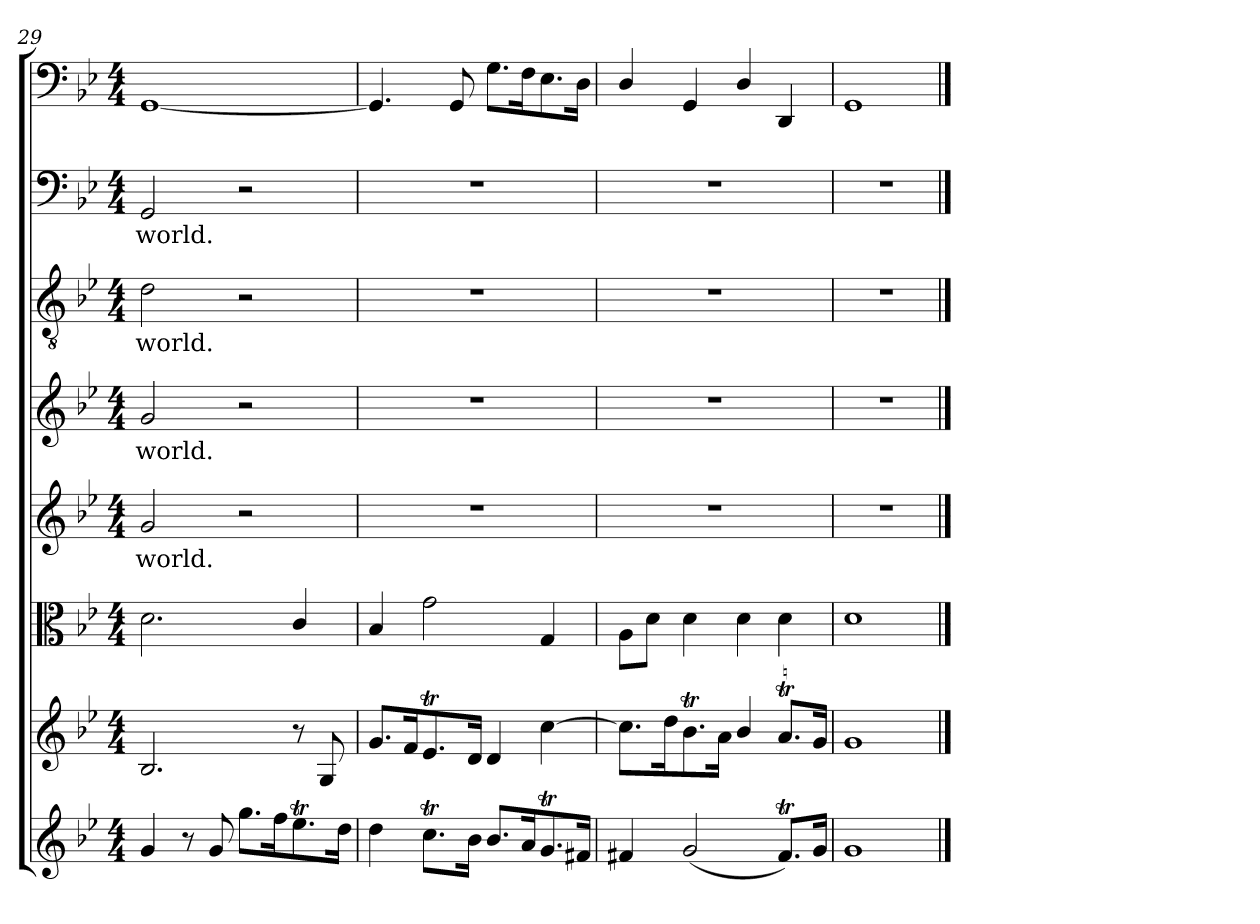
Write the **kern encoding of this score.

**kern	**kern	**kern	**kern	**text	**kern	**text	**kern	**text	**kern	**text	**kern
*part8	*part7	*part6	*part5	*part5	*part4	*part4	*part3	*part3	*part2	*part2	*part1
*staff8	*staff7	*staff6	*staff5	*staff5	*staff4	*staff4	*staff3	*staff3	*staff2	*staff2	*staff1
*clefG2	*clefG2	*clefC3	*clefG2	*	*clefG2	*	*clefGv2	*	*clefF4	*	*clefF4
*k[b-e-]	*k[b-e-]	*k[b-e-]	*k[b-e-]	*	*k[b-e-]	*	*k[b-e-]	*	*k[b-e-]	*	*k[b-e-]
*g:	*g:	*g:	*g:	*	*g:	*	*g:	*	*g:	*	*g:
*M4/4	*M4/4	*M4/4	*M4/4	*	*M4/4	*	*M4/4	*	*M4/4	*	*M4/4
=29	=29	=29	=29	=29	=29	=29	=29	=29	=29	=29	=29
4g/	2.B-/	2.d\	2g/	world.	2g/	world.	2d\	world.	2GG/	world.	[1GG/
8r	.	.	.	.	.	.	.	.	.	.	.
8g/	.	.	.	.	.	.	.	.	.	.	.
8.gg\L	.	.	2r	.	2r	.	2r	.	2r	.	.
16ff\K	.	.	.	.	.	.	.	.	.	.	.
8.ee-T\	8r	4c/	.	.	.	.	.	.	.	.	.
.	8G/	.	.	.	.	.	.	.	.	.	.
16dd\Jk	.	.	.	.	.	.	.	.	.	.	.
=30	=30	=30	=30	=30	=30	=30	=30	=30	=30	=30	=30
4dd\	8.g/L	4B-/	1r	.	1r	.	1r	.	1r	.	4.GG/]
.	16f/K	.	.	.	.	.	.	.	.	.	.
8.ccT\L	8.e-T/	2g\	.	.	.	.	.	.	.	.	.
.	.	.	.	.	.	.	.	.	.	.	8GG/
16b-\Jk	16d/Jk	.	.	.	.	.	.	.	.	.	.
8.b-/L	4d/	.	.	.	.	.	.	.	.	.	8.G\L
16a/K	.	.	.	.	.	.	.	.	.	.	16F\K
8.gT/	[4cc\	4G/	.	.	.	.	.	.	.	.	8.E-\
16f#X/Jk	.	.	.	.	.	.	.	.	.	.	16D\Jk
=31	=31	=31	=31	=31	=31	=31	=31	=31	=31	=31	=31
4f#X/	8.cc\L]	8A\L	1r	.	1r	.	1r	.	1r	.	4D/
.	.	8d\J	.	.	.	.	.	.	.	.	.
.	16dd\K	.	.	.	.	.	.	.	.	.	.
(2g/	8.b-T\	4d\	.	.	.	.	.	.	.	.	4GG/
.	16a\Jk	.	.	.	.	.	.	.	.	.	.
.	4b-/	4d\	.	.	.	.	.	.	.	.	4D/
8.f#t/L)	8.aT/L	4d\	.	.	.	.	.	.	.	.	4DD/
16g/Jk	16g/Jk	.	.	.	.	.	.	.	.	.	.
=32	=32	=32	=32	=32	=32	=32	=32	=32	=32	=32	=32
1g/	1g/	1d\	1r	.	1r	.	1r	.	1r	.	1GG/
==	==	==	==	==	==	==	==	==	==	==	==
*-	*-	*-	*-	*-	*-	*-	*-	*-	*-	*-	*-
